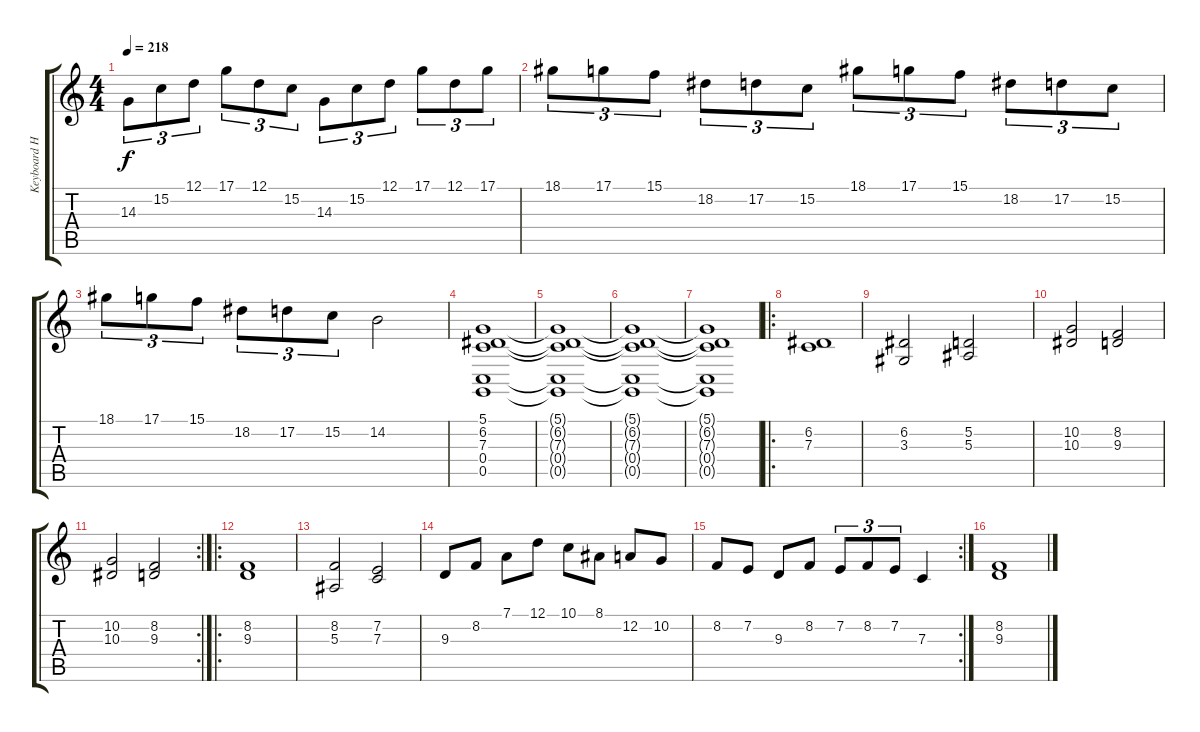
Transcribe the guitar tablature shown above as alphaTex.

\track ("Keyboard Harmonies" "Keyboard H") {instrument fx8scifi}
\staff {score tabs}
\tuning (D4 A3 F3 C3 G2 D2) {hide}
\ts (4 4)
\tempo 218
\clef g2
\ks c
14.3.8{tu (3 2) dy f} 15.2.8{tu (3 2)} 12.1.8{tu (3 2)} 17.1.8{tu (3 2)} 12.1.8{tu (3 2)} 15.2.8{tu (3 2)} 14.3.8{tu (3 2)} 15.2.8{tu (3 2)} 12.1.8{tu (3 2)} 17.1.8{tu (3 2)} 12.1.8{tu (3 2)} 17.1.8{tu (3 2)} |
18.1.8{tu (3 2)} 17.1.8{tu (3 2)} 15.1.8{tu (3 2)} 18.2.8{tu (3 2)} 17.2.8{tu (3 2)} 15.2.8{tu (3 2)} 18.1.8{tu (3 2)} 17.1.8{tu (3 2)} 15.1.8{tu (3 2)} 18.2.8{tu (3 2)} 17.2.8{tu (3 2)} 15.2.8{tu (3 2)} |
18.1.8{tu (3 2)} 17.1.8{tu (3 2)} 15.1.8{tu (3 2)} 18.2.8{tu (3 2)} 17.2.8{tu (3 2)} 15.2.8{tu (3 2)} 14.2.2 |
(5.1 6.2 7.3 0.4 0.5).1 |
(5.1{t} 6.2{t} 7.3{t} 0.4{t} 0.5{t}).1 |
(5.1{t} 6.2{t} 7.3{t} 0.4{t} 0.5{t}).1 |
(5.1{t} 6.2{t} 7.3{t} 0.4{t} 0.5{t}).1 |
\ro
(6.2 7.3).1 |
(6.2 3.3).2 (5.2 5.3).2 |
(10.2 10.3).2 (8.2 9.3).2 |
\rc 2
(10.2 10.3).2 (8.2 9.3).2 |
\ro
(8.2 9.3).1 |
(8.2 5.3).2 (7.2 7.3).2 |
9.3.8 8.2.8 7.1.8 12.1.8 10.1.8 8.1.8 12.2.8 10.2.8 |
\rc 2
8.2.8 7.2.8 9.3.8 8.2.8 7.2.8{tu (3 2)} 8.2.8{tu (3 2)} 7.2.8{tu (3 2)} 7.3.4 |
(8.2 9.3).1
